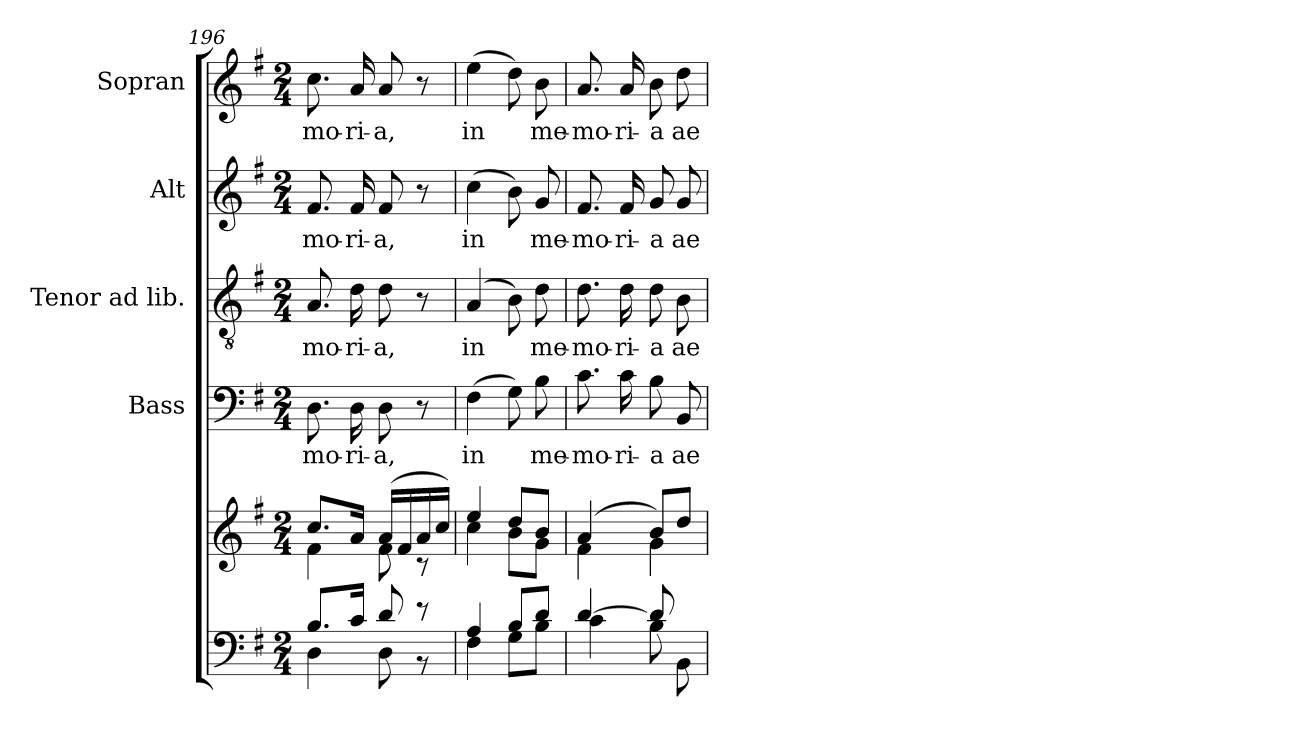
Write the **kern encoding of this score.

**kern	**kern	**kern	**text	**kern	**text	**kern	**text	**kern	**text
*part5	*part5	*part4	*part4	*part3	*part3	*part2	*part2	*part1	*part1
*staff6	*staff5	*staff4	*staff4	*staff3	*staff3	*staff2	*staff2	*staff1	*staff1
*	*	*I"Bass	*	*I"Tenor ad lib.	*	*I"Alt	*	*I"Sopran	*
*	*	*I'B.	*	*I'T.	*	*I'A.	*	*I'S.	*
*clefF4	*clefG2	*clefF4	*	*clefGv2	*	*clefG2	*	*clefG2	*
*k[f#]	*k[f#]	*k[f#]	*	*k[f#]	*	*k[f#]	*	*k[f#]	*
*G:	*G:	*G:	*	*G:	*	*G:	*	*G:	*
*M2/4	*M2/4	*M2/4	*	*M2/4	*	*M2/4	*	*M2/4	*
=196	=196	=196	=196	=196	=196	=196	=196	=196	=196
*^	*^	*	*	*	*	*	*	*	*
!	!	!	!	!	!LO:LY:b	!	!LO:LY:b	!	!LO:LY:b	!	!LO:LY:b
8.B/L	4D\	8.cc/L	4f#\	8.D\	-mo-	8.A/	-mo-	8.f#/	-mo-	8.cc\	-mo-
!	!	!	!	!	!LO:LY:b	!	!LO:LY:b	!	!LO:LY:b	!	!LO:LY:b
16c/Jk	.	16a/Jk	.	16D\	-ri-	16d\	-ri-	16f#/	-ri-	16a/	-ri-
!	!	!	!	!	!LO:LY:b	!	!LO:LY:b	!	!LO:LY:b	!	!LO:LY:b
8d/	8D\	(>16a/LL	8f#\	8D\	-a,	8d\	-a,	8f#/	-a,	8a/	-a,
.	.	16f#/	.	.	.	.	.	.	.	.	.
8r	8r	16a/	8rc	8r	.	8r	.	8r	.	8r	.
.	.	16cc/JJ)	.	.	.	.	.	.	.	.	.
!!LO:LB:g=z
=197	=197	=197	=197	=197	=197	=197	=197	=197	=197	=197	=197
!	!	!	!	!	!LO:LY:b	!	!LO:LY:b	!	!LO:LY:b	!	!LO:LY:b
4A/	4F#\	4ee/	4cc\	(>4F#\	in	(4A/	in	(>4cc\	in	(>4ee\	in
8B/L	8G\L	8dd/L	8b\L	8G\)	.	8B\)	.	8b\)	.	8dd\)	.
!	!	!	!	!	!LO:LY:b	!	!LO:LY:b	!	!LO:LY:b	!	!LO:LY:b
8d/J	8B\J	8b/J	8g\J	8B\	me-	8d\	me-	8g/	me-	8b\	me-
=198	=198	=198	=198	=198	=198	=198	=198	=198	=198	=198	=198
!	!	!	!	!	!LO:LY:b	!	!LO:LY:b	!	!LO:LY:b	!	!LO:LY:b
[>4d/	4c\	(>4a/	4f#\	8.c\	-mo-	8.d\	-mo-	8.f#/	-mo-	8.a/	-mo-
!	!	!	!	!	!LO:LY:b	!	!LO:LY:b	!	!LO:LY:b	!	!LO:LY:b
.	.	.	.	16c\	-ri-	16d\	-ri-	16f#/	-ri-	16a/	-ri-
!	!	!	!	!	!LO:LY:b	!	!LO:LY:b	!	!LO:LY:b	!	!LO:LY:b
8d/]	8B\	8b/L)	4g\	8B\	-a	8d\	-a	8g/	-a	8b\	-a
!	!	!	!	!	!LO:LY:b	!	!LO:LY:b	!	!LO:LY:b	!	!LO:LY:b
8ryy	8BB\	8dd/J	.	8BB/	ae-	8B\	ae-	8g/	ae-	8dd\	ae-
*v	*v	*	*	*	*	*	*	*	*	*	*
*	*v	*v	*	*	*	*	*	*	*	*
=	=	=	=	=	=	=	=	=	=
*-	*-	*-	*-	*-	*-	*-	*-	*-	*-
